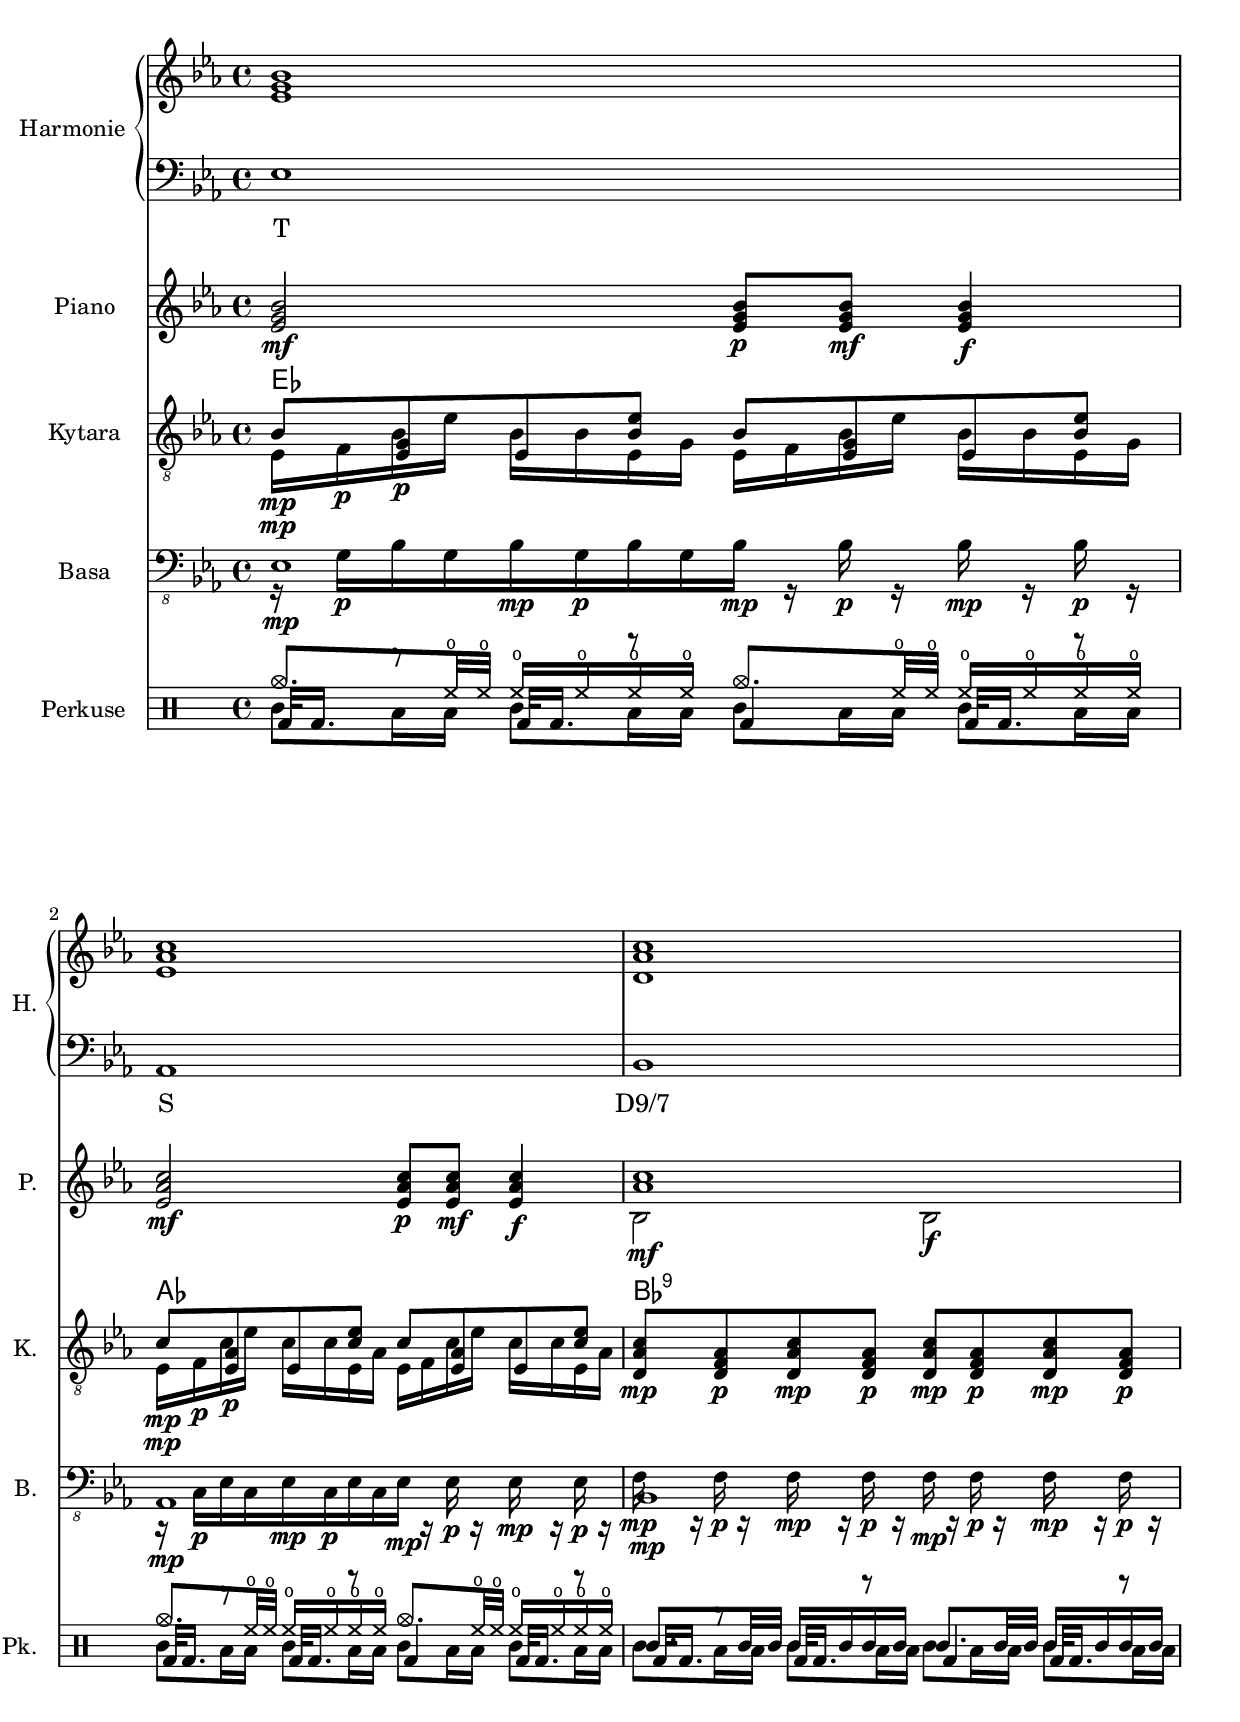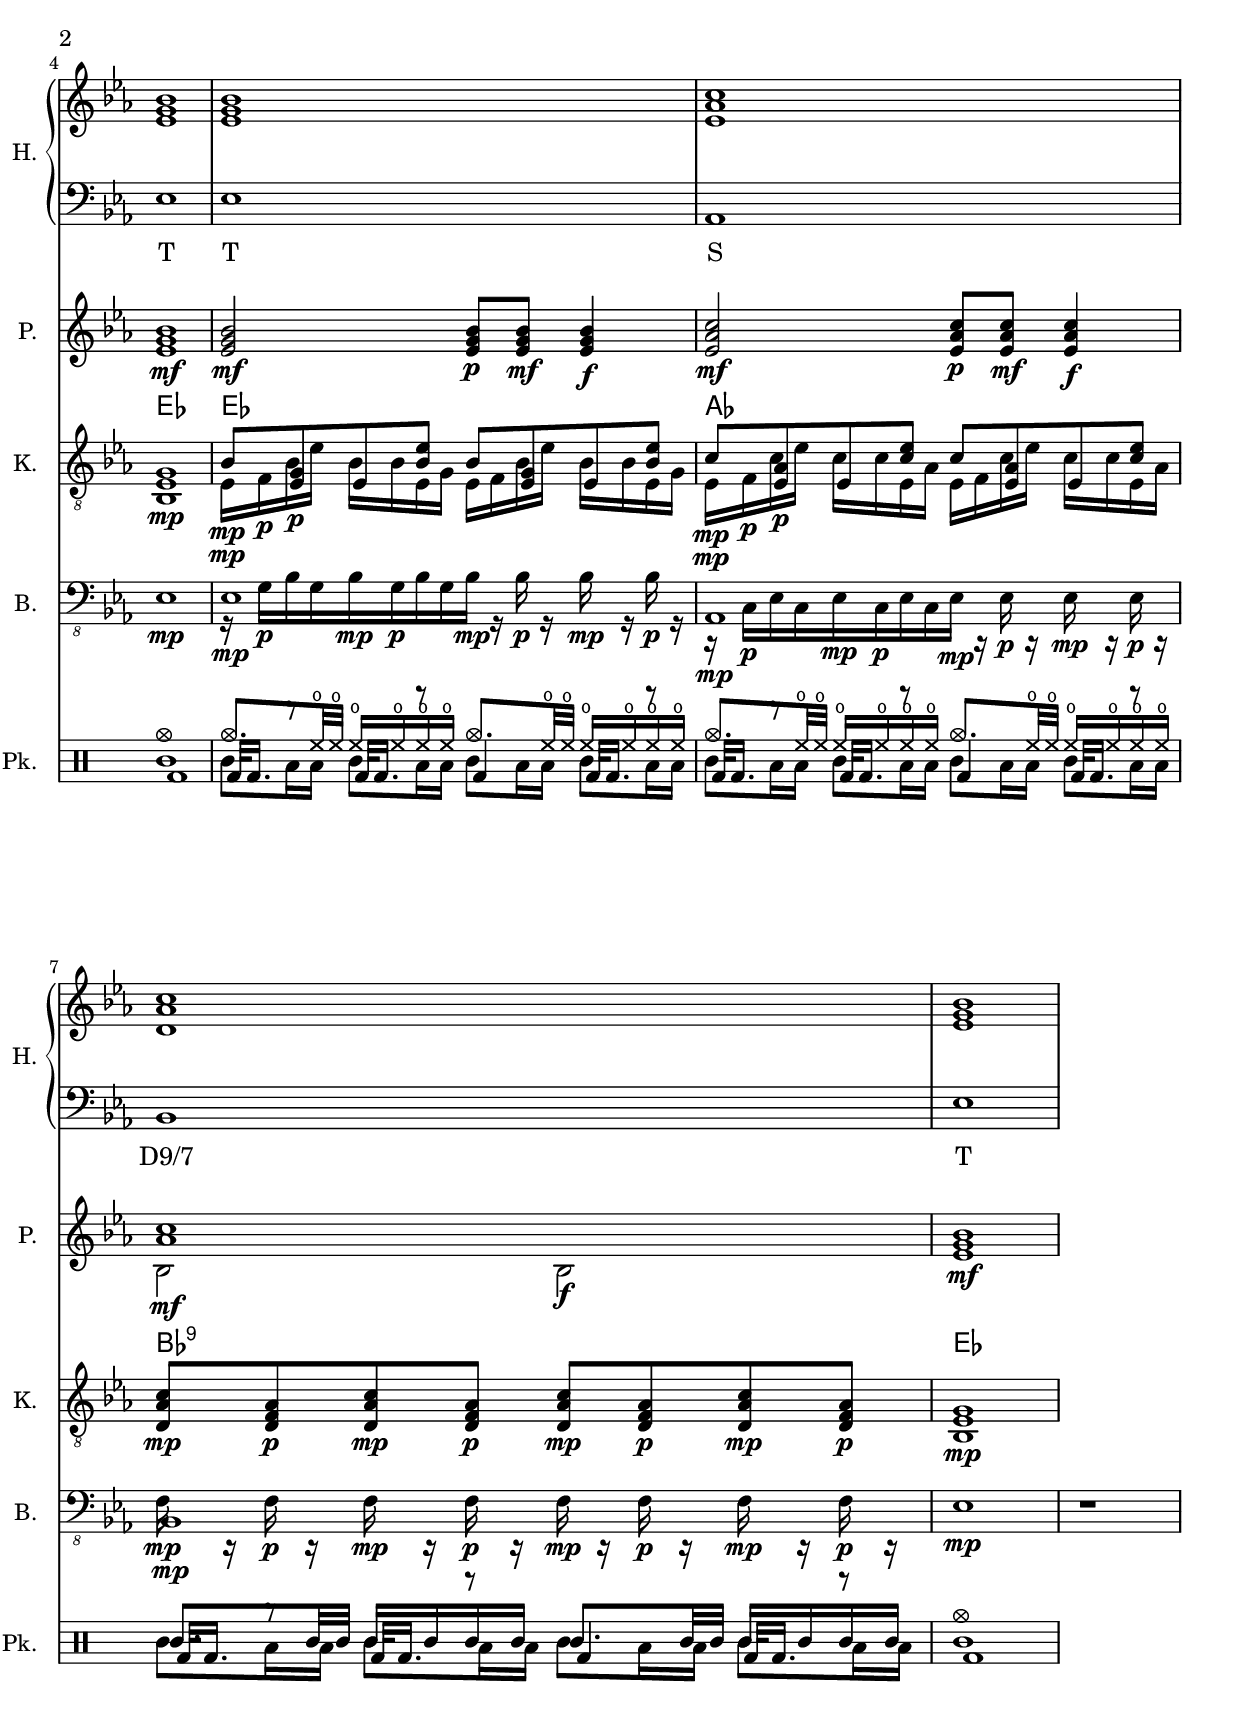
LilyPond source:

\version "2.10.33"


% Es-Dur:
% es - f - g ^ as - b - c - d ^ es


harmonieNahore = \relative es' {
	\clef treble
	\key es \major
	\time 4/4
	
	<es g bes>1
	<es as c>
	<d as' c>
	<es g bes>
	
	<es g bes>
	<es as c>
	<d as' c>
	<es g bes>
}


harmonieDole = <<
\relative es {
	\clef bass
	\key es \major
	\time 4/4

	es1
	as,
	bes
	es
	
	es1
	as,
	bes
	es
}
\addlyrics {
	T S "D9/7" T
	T S "D9/7" T
}
>>


piano = \relative es' {
	\clef treble
	\key es \major
	\time 4/4
	
	<es g bes>2\mf <es g bes>8\p <es g bes>\mf <es g bes>4\f
	<es as c>2\mf <es as c>8\p <es as c>\mf <es as c>4\f
	<< <as c>1\mf \\ { bes,2 bes\f } >>
	<es g bes>1\mf
	
	<es g bes>2\mf <es g bes>8\p <es g bes>\mf <es g bes>4\f
	<es as c>2\mf <es as c>8\p <es as c>\mf <es as c>4\f
	<< <as c>1\mf \\ { bes,2 bes\f } >>
	<es g bes>1\mf
}


kytara = \relative es {
	\clef "treble_8"
	\key es \major
	\time 4/4
	
	<< bes'8\mp \\ { es,16\mp f\p } >>
		<< <es g>8\p \\ { bes'16 es } >>
		<< es,8 \\ { bes'16 bes } >>
		<< <bes es>8 \\ { es,16 g } >>
		<< bes8 \\ { es,16 f } >>
		<< <es g>8 \\ { bes'16 es } >>
		<< es,8 \\ { bes'16 bes } >>
		<< <bes es>8 \\ { es,16 g } >>
	<< c8\mp \\ { es,16\mp f\p } >>
		<< <es as>8\p \\ { c'16 es } >>
		<< es,8 \\ { c'16 c } >>
		<< <c es>8 \\ { es,16 as } >>
		<< c8 \\ { es,16 f } >>
		<< <es as>8 \\ { c'16 es } >>
		<< es,8 \\ { c'16 c } >>
		<< <c es>8 \\ { es,16 as } >>
	<d, as' c>8\mp <d f as>\p <d as' c>8\mp <d f as>\p
		<d as' c>\mp <d f as>\p <d as' c>8\mp <d f as>\p
	<bes es g>1\mp
	
	<< bes'8\mp \\ { es,16\mp f\p } >>
		<< <es g>8\p \\ { bes'16 es } >>
		<< es,8 \\ { bes'16 bes } >>
		<< <bes es>8 \\ { es,16 g } >>
		<< bes8 \\ { es,16 f } >>
		<< <es g>8 \\ { bes'16 es } >>
		<< es,8 \\ { bes'16 bes } >>
		<< <bes es>8 \\ { es,16 g } >>
	<< c8\mp \\ { es,16\mp f\p } >>
		<< <es as>8\p \\ { c'16 es } >>
		<< es,8 \\ { c'16 c } >>
		<< <c es>8 \\ { es,16 as } >>
		<< c8 \\ { es,16 f } >>
		<< <es as>8 \\ { c'16 es } >>
		<< es,8 \\ { c'16 c } >>
		<< <c es>8 \\ { es,16 as } >>
	<d, as' c>8\mp <d f as>\p <d as' c>8\mp <d f as>\p
		<d as' c>\mp <d f as>\p <d as' c>8\mp <d f as>\p
	<bes es g>1\mp
}
kytaraCh = \chordmode {
	es as bes:9 es
	es as bes:9 es
}


basa = \relative es, {
	\clef "bass_8"
	\key es \major
	\time 4/4
	
	<< es1\mp \\ { r16 g\p[ bes g bes\mp g\p bes g bes\mp] r bes\p r bes\mp r bes\p r } >>
	<< as,1\mp \\ { r16 c\p[ es c es\mp c\p es c es\mp] r es\p r es\mp r es\p r } >>
	<< bes1\mp \\ { f'16\mp r f\p r f\mp r f\p r f\mp r f\p r f\mp r f\p r } >>
	es1\mp
	
	<< es1\mp \\ { r16 g\p[ bes g bes\mp g\p bes g bes\mp] r bes\p r bes\mp r bes\p r } >>
	<< as,1\mp \\ { r16 c\p[ es c es\mp c\p es c es\mp] r es\p r es\mp r es\p r } >>
	<< bes1\mp \\ { f'16\mp r f\p r f\mp r f\p r f\mp r f\p r f\mp r f\p r } >>
	es1\mp
	
	r1
}


kopak = \drummode {
	\time 4/4

	bda32 bda16. r8 bda32 bda16. r8 bda4 bda32 bda16. r8
	bda32 bda16. r8 bda32 bda16. r8 bda4 bda32 bda16. r8
	bda32 bda16. r8 bda32 bda16. r8 bda4 bda32 bda16. r8
	bda1
	
	bda32 bda16. r8 bda32 bda16. r8 bda4 bda32 bda16. r8
	bda32 bda16. r8 bda32 bda16. r8 bda4 bda32 bda16. r8
	bda32 bda16. r8 bda32 bda16. r8 bda4 bda32 bda16. r8
	bda1
}


bubny = \drummode {
	\time 4/4
	
	tomml8 toml16 toml tomml8 toml16 toml tomml8 toml16 toml tomml8 toml16 toml
	tomml8 toml16 toml tomml8 toml16 toml tomml8 toml16 toml tomml8 toml16 toml
	tomml8 toml16 toml tomml8 toml16 toml tomml8 toml16 toml tomml8 toml16 toml
	ssl1
	
	tomml8 toml16 toml tomml8 toml16 toml tomml8 toml16 toml tomml8 toml16 toml
	tomml8 toml16 toml tomml8 toml16 toml tomml8 toml16 toml tomml8 toml16 toml
	tomml8 toml16 toml tomml8 toml16 toml tomml8 toml16 toml tomml8 toml16 toml
	ssl1
}


cinely = \drummode {
	\time 4/4
	
	cymc8. hho32 hho hho16 hho hho hho cymc8. hho32 hho hho16 hho hho hho
	cymc8. hho32 hho hho16 hho hho hho cymc8. hho32 hho hho16 hho hho hho
	tamb8. tamb32 tamb tamb16 tamb tamb tamb tamb8. tamb32 tamb tamb16 tamb tamb tamb
	cymc1
	
	cymc8. hho32 hho hho16 hho hho hho cymc8. hho32 hho hho16 hho hho hho
	cymc8. hho32 hho hho16 hho hho hho cymc8. hho32 hho hho16 hho hho hho
	tamb8. tamb32 tamb tamb16 tamb tamb tamb tamb8. tamb32 tamb tamb16 tamb tamb tamb
	cymc1
}


\score {
	<<
		\new PianoStaff <<
			\set PianoStaff.instrumentName = "Harmonie "
			\set PianoStaff.shortInstrumentName = "H. "
			\new Staff \harmonieNahore
			\new Staff \harmonieDole
		>>
		
		\new Staff {
			\set Staff.instrumentName = "Piano "
			\set Staff.shortInstrumentName = "P. "
			\piano
		}
		
		\new ChordNames \kytaraCh
		\new Staff {
			\set Staff.instrumentName = "Kytara "
			\set Staff.shortInstrumentName = "K. "
			\kytara
		}
		
		\new Staff {
			\set Staff.instrumentName = "Basa "
			\set Staff.shortInstrumentName = "B. "
			\basa
		}
		
		\new DrumStaff <<
			\set Staff.instrumentName = "Perkuse "
			\set Staff.shortInstrumentName = "Pk. "
			\new DrumVoice { \voiceOne \cinely }
			\new DrumVoice { \voiceTwo \bubny }
			\new DrumVoice { \voiceThree \kopak }
		>>
	>>
	
	\layout { }
}


\score {
	<<
		\new Staff {
			\set Staff.midiInstrument = #"acoustic grand"
			\piano
		}
		
		\new Staff {
			\set Staff.midiInstrument = #"overdriven guitar"
			\kytara
		}
		
		\new Staff {
			\set Staff.midiInstrument = #"electric bass (pick)"
			\basa
		}
		
		\new DrumStaff <<
			\cinely
			\bubny
			\kopak
		>>
	>>
	
	\midi { }
}

